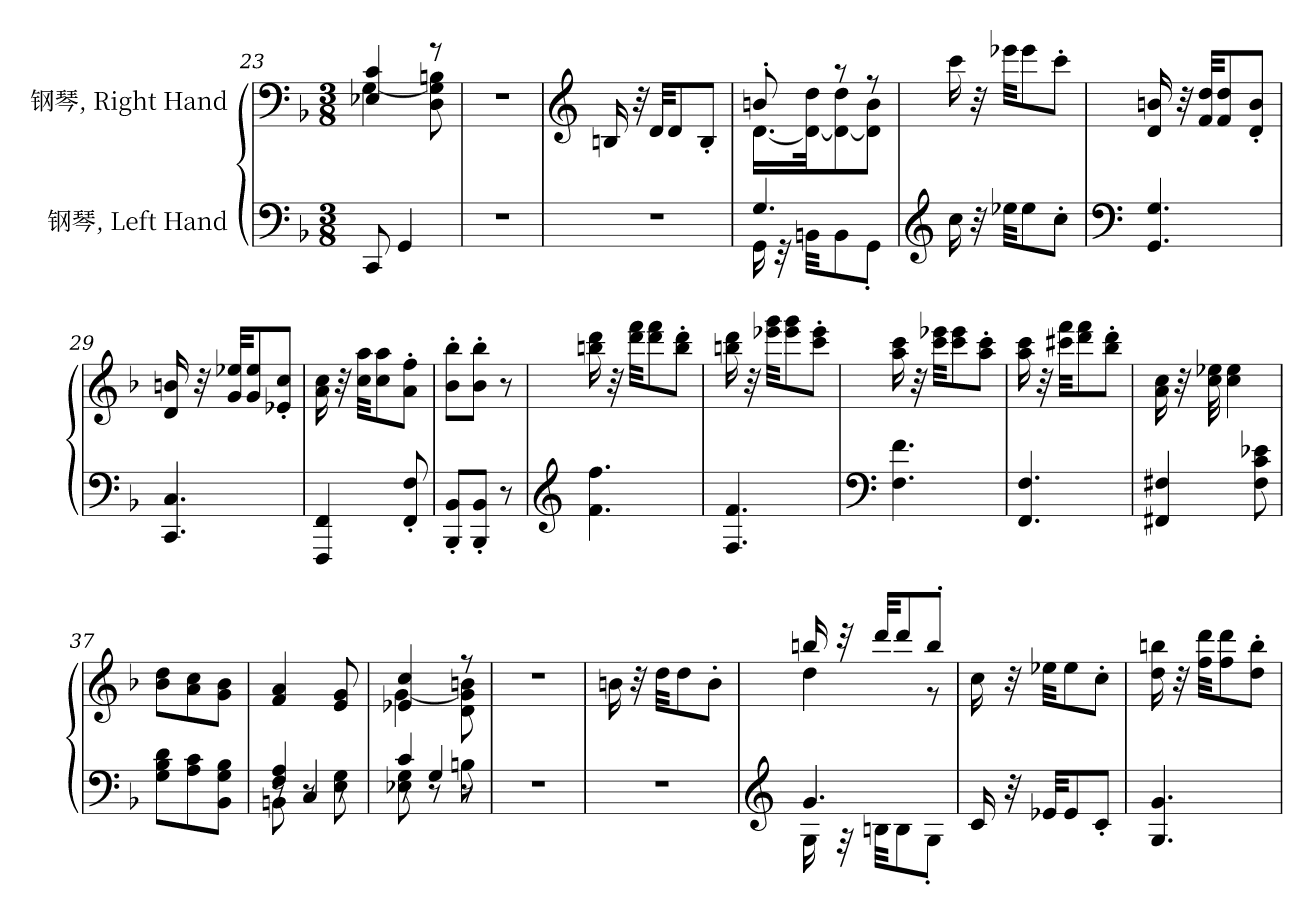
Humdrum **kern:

**kern	**kern
*part2	*part1
*staff2	*staff1
*I"钢琴, Left Hand	*I"钢琴, Right Hand
!!LO:LB:g=z
*clefF4	*clefF4
*k[b-]	*k[b-]
*M3/8	*M3/8
*MM84	*MM84
=23	=23
*	*^
8CC/	4E-X/ 4c/	[4G\
4GG/	.	.
*	*MM90	*
.	8r	8D\ 8G\] 8Bn\
*	*v	*v
=24	=24
4.r	4.r
=25	=25
*	*clefG2
*	*MM116
4.r	16Bn/
.	32r
*	*MM99
.	32d/KKL
*	*MM114
.	8d/
*	*MM112
.	8B'/J
=26	=26
*	*MM116
*^	*^
4.G/	16GG\	8bn'/	[16.d\LL
.	32r	.	.
*	*	*MM106	*
.	32BBn\KKL	.	32d\_ 32dd\JK
*	*	*MM116	*
.	8BB\	8r	8d\_ 8dd\
*	*	*MM112	*
.	8GG'\J	8r	8d\] 8b\J
*v	*v	*	*
*	*v	*v
=27	=27
*clefG2	*
*	*MM116
16cc\	16ccc\
32r	32r
*	*MM112
32ee-X\KKL	32eee-X\KKL
*	*MM120
8ee-\	8eee-\
*	*MM114
8cc'\J	8ccc'\J
=28	=28
*clefF4	*
*	*MM116
4.GG/ 4.G/	16d/ 16bn/
.	32r
*	*MM112
.	32f/ 32dd/KKL
*	*MM120
.	8f/ 8dd/
*	*MM108
.	8d/' 8b/'J
!!LO:LB:g=z
=29	=29
*	*MM120
4.CC/ 4.C/	16d/ 16bn/
.	32r
*	*MM116
.	32g/ 32ee-X/KKL
.	8g/ 8ee-/
*	*MM120
.	8e-X/' 8cc/'J
=30	=30
4FFF/ 4FF/	16a\ 16cc\
.	32r
*	*MM121
.	32cc\ 32aa\KKL
*	*MM123
.	8cc\ 8aa\
*	*MM106
8FF/' 8F/'	8a\' 8ff\'J
=31	=31
8BBB-/' 8BB-/'L	8b-\' 8bb-\'L
8BBB-/' 8BB-/'J	8b-\' 8bb-\'J
8r	8r
=32	=32
*clefG2	*
*	*MM116
4.f\ 4.ff\	16bbn\ 16ddd\
.	32r
*	*MM112
.	32ddd\ 32fff\KKL
*	*MM116
.	8ddd\ 8fff\
*	*MM118
.	8bb\' 8ddd\'J
=33	=33
4.F/ 4.f/	16bbn\ 16ddd\
.	32r
*	*MM112
.	32eee-X\ 32ggg\KKL
*	*MM118
.	8eee-\ 8ggg\
*	*MM116
.	8ccc\' 8eee-\'J
!!LO:PB:g=z
=34	=34
*clefF4	*
*	*MM120
4.F\ 4.f\	16aa\ 16ccc\
.	32r
*	*MM112
.	32ccc\ 32eee-X\KKL
*	*MM114
.	8ccc\ 8eee-\
*	*MM116
.	8aa\' 8ccc\'J
=35	=35
*	*MM114
4.FF/ 4.F/	16aa\ 16ccc\
.	32r
*	*MM99
.	32ccc#X\ 32fff\KKL
*	*MM101
.	8ddd\ 8fff\
*	*MM95
.	8bb-\' 8ddd\'J
=36	=36
*	*MM106
4FF#X/ 4F#X/	16a\ 16cc\
.	32r
*	*MM112
.	32cc\ 32ee-X\
*	*MM114
.	4cc\ 4ee-\
8F#\ 8c\ 8e-X\	.
=37	=37
*	*MM116
8G\ 8B-\ 8d\L	8b-\ 8dd\L
*	*MM112
8A\ 8c\	8a\ 8cc\
*	*MM110
8BB-\ 8G\ 8B-\J	8g\ 8b-\J
=38	=38
*	*MM106
*^	*
*	*^	*
4F/ 4A/	8BBn\	8r	4f/ 4a/
.	8r	4C/	.
*	*	*	*MM91
8r	8E\ 8G\	.	8e/ 8g/
=39	=39	=39	=39
*	*	*	*MM88
*	*	*	*^
4c/	8E-X\ 8G\	8r	4e-X/ 4cc/	[4g\
.	8r	4G/	.	.
*	*	*	*MM65	*
8r	8Bn\	.	8r	8d\ 8g\] 8bn\
*v	*v	*v	*	*
*	*v	*v
=40	=40
*	*MM52
4.r	4.r
!!LO:LB:g=z
=41	=41
*	*MM112
4.r	16bn\
.	32r
*	*MM103
.	32dd\KKL
*	*MM116
.	8dd\
*	*MM118
.	8b'\J
=42	=42
*clefG2	*
*	*MM112
*^	*^
4.g/	16G\	16bbn/	4dd\
.	32r	32r	.
*	*	*MM108	*
.	32Bn\KKL	32ddd/KKL	.
*	*	*MM118	*
.	8B\	8ddd/	.
*	*	*MM112	*
.	8G'\J	8bb'/J	8r
*v	*v	*	*
*	*v	*v
=43	=43
*	*MM118
16c/	16cc\
32r	32r
*	*MM110
32e-X/KKL	32ee-X\KKL
*	*MM120
8e-/	8ee-\
*	*MM114
8c'/J	8cc'\J
=44	=44
*	*MM120
4.G/ 4.g/	16dd\ 16bbn\
.	32r
*	*MM112
.	32ff\ 32ddd\KKL
*	*MM120
.	8ff\ 8ddd\
*	*MM118
.	8dd\' 8bb\'J
=	=
*-	*-
